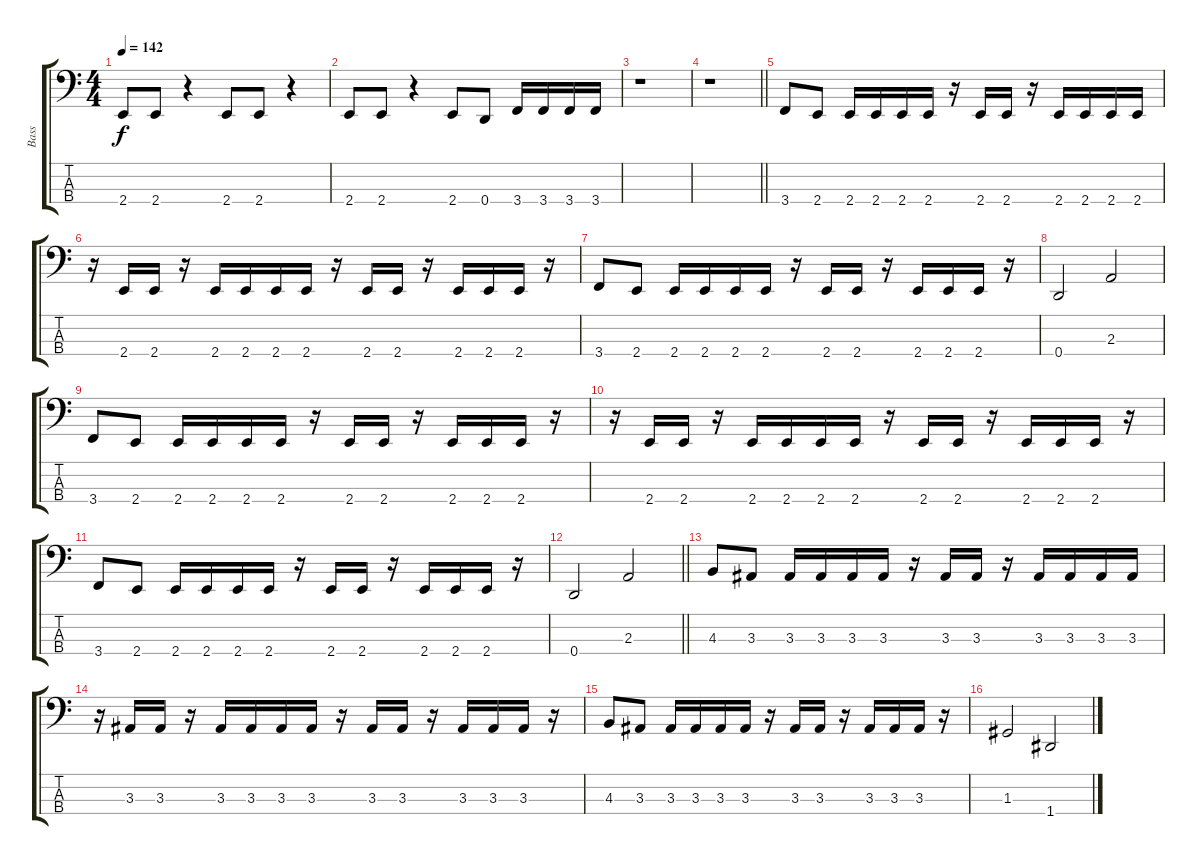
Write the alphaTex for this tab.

\track ("Bass" "Bass") {instrument electricbasspick}
\staff {score tabs}
\tuning (F2 C2 G1 D1) {hide}
\ts (4 4)
\tempo 142
\clef f4
\ks c
2.4.8{dy f} 2.4.8 r.4 2.4.8 2.4.8 r.4 |
2.4.8 2.4.8 r.4 2.4.8 0.4.8 3.4.16 3.4.16 3.4.16 3.4.16 |
r.1 |
\barLineRight lightlight
r.1 |
3.4.8 2.4.8 2.4.16 2.4.16 2.4.16 2.4.16 r.16 2.4.16 2.4.16 r.16 2.4.16 2.4.16 2.4.16 2.4.16 |
r.16 2.4.16 2.4.16 r.16 2.4.16 2.4.16 2.4.16 2.4.16 r.16 2.4.16 2.4.16 r.16 2.4.16 2.4.16 2.4.16 r.16 |
3.4.8 2.4.8 2.4.16 2.4.16 2.4.16 2.4.16 r.16 2.4.16 2.4.16 r.16 2.4.16 2.4.16 2.4.16 r.16 |
0.4.2 2.3.2 |
3.4.8 2.4.8 2.4.16 2.4.16 2.4.16 2.4.16 r.16 2.4.16 2.4.16 r.16 2.4.16 2.4.16 2.4.16 r.16 |
r.16 2.4.16 2.4.16 r.16 2.4.16 2.4.16 2.4.16 2.4.16 r.16 2.4.16 2.4.16 r.16 2.4.16 2.4.16 2.4.16 r.16 |
3.4.8 2.4.8 2.4.16 2.4.16 2.4.16 2.4.16 r.16 2.4.16 2.4.16 r.16 2.4.16 2.4.16 2.4.16 r.16 |
\barLineRight lightlight
0.4.2 2.3.2 |
4.3.8 3.3.8 3.3.16 3.3.16 3.3.16 3.3.16 r.16 3.3.16 3.3.16 r.16 3.3.16 3.3.16 3.3.16 3.3.16 |
r.16 3.3.16 3.3.16 r.16 3.3.16 3.3.16 3.3.16 3.3.16 r.16 3.3.16 3.3.16 r.16 3.3.16 3.3.16 3.3.16 r.16 |
4.3.8 3.3.8 3.3.16 3.3.16 3.3.16 3.3.16 r.16 3.3.16 3.3.16 r.16 3.3.16 3.3.16 3.3.16 r.16 |
1.3.2 1.4.2
